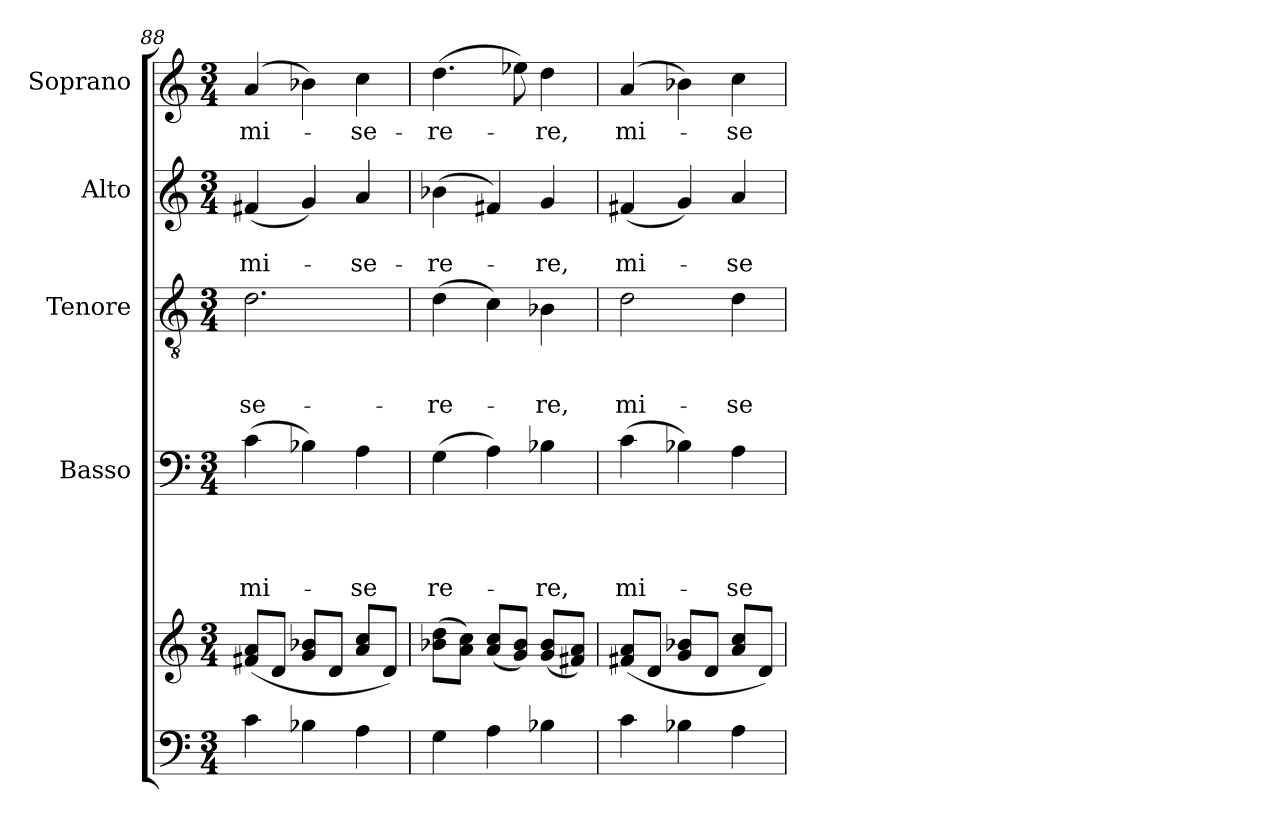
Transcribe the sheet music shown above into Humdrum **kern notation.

**kern	**kern	**kern	**text	**text	**text	**text	**kern	**text	**text	**text	**kern	**text	**text	**kern	**text
*part6	*part5	*part4	*part4	*part4	*part4	*part4	*part3	*part3	*part3	*part3	*part2	*part2	*part2	*part1	*part1
*staff6	*staff5	*staff4	*staff4	*staff4	*staff4	*staff4	*staff3	*staff3	*staff3	*staff3	*staff2	*staff2	*staff2	*staff1	*staff1
*	*	*I"Basso	*	*	*	*	*I"Tenore	*	*	*	*I"Alto	*	*	*I"Soprano	*
*clefF4	*clefG2	*clefF4	*	*	*	*	*clefGv2	*	*	*	*clefG2	*	*	*clefG2	*
*k[]	*k[]	*k[]	*	*	*	*	*k[]	*	*	*	*k[]	*	*	*k[]	*
*C:	*C:	*C:	*	*	*	*	*C:	*	*	*	*C:	*	*	*C:	*
*M3/4	*M3/4	*M3/4	*	*	*	*	*M3/4	*	*	*	*M3/4	*	*	*M3/4	*
=88	=88	=88	=88	=88	=88	=88	=88	=88	=88	=88	=88	=88	=88	=88	=88
!	!	!	!	!	!	!LO:LY:b	!	!	!	!LO:LY:b	!	!	!LO:LY:b	!	!LO:LY:b
4c\	(<8f#X/ 8a/L	(>4c\	.	.	.	mi-	2.d\	.	.	-se-	(<4f#X/	.	mi-	(<4a/	mi-
.	8d/J	.	.	.	.	.	.	.	.	.	.	.	.	.	.
4B-X\	8g/ 8b-X/L	4B-X\)	.	.	.	.	.	.	.	.	4g/)	.	.	4b-X\)	.
.	8d/J	.	.	.	.	.	.	.	.	.	.	.	.	.	.
!	!	!	!	!	!	!LO:LY:b	!	!	!	!	!	!	!LO:LY:b	!	!LO:LY:b
4A\	8a/ 8cc/L	4A\	.	.	.	-se	.	.	.	.	4a/	.	-se-	4cc\	-se-
.	8d/J)	.	.	.	.	.	.	.	.	.	.	.	.	.	.
=89	=89	=89	=89	=89	=89	=89	=89	=89	=89	=89	=89	=89	=89	=89	=89
!	!	!	!	!	!	!LO:LY:b	!	!	!	!LO:LY:b	!	!	!LO:LY:b	!	!LO:LY:b
4G\	(>8b-X\ 8dd\L	(>4G\	.	.	.	re-	(>4d\	.	.	-re-	(>4b-X\	.	-re-	(>4.dd\	-re-
.	8a\ 8cc\J)	.	.	.	.	.	.	.	.	.	.	.	.	.	.
4A\	(<8a/ 8cc/L	4A\)	.	.	.	.	4c\)	.	.	.	4f#X/)	.	.	.	.
.	8g/ 8b-/J)	.	.	.	.	.	.	.	.	.	.	.	.	8ee-X\)	.
!	!	!	!	!	!	!LO:LY:b	!	!	!	!LO:LY:b	!	!	!LO:LY:b	!	!LO:LY:b
4B-X\	(<8g/ 8b-/L	4B-X\	.	.	.	-re,	4B-X\	.	.	-re,	4g/	.	-re,	4dd\	-re,
.	8f#X/ 8a/J)	.	.	.	.	.	.	.	.	.	.	.	.	.	.
=90	=90	=90	=90	=90	=90	=90	=90	=90	=90	=90	=90	=90	=90	=90	=90
!	!	!	!	!	!	!LO:LY:b	!	!	!	!LO:LY:b	!	!	!LO:LY:b	!	!LO:LY:b
4c\	(<8f#X/ 8a/L	(>4c\	.	.	.	mi-	2d\	.	.	mi-	(<4f#X/	.	mi-	(<4a/	mi-
.	8d/J	.	.	.	.	.	.	.	.	.	.	.	.	.	.
4B-X\	8g/ 8b-X/L	4B-X\)	.	.	.	.	.	.	.	.	4g/)	.	.	4b-X\)	.
.	8d/J	.	.	.	.	.	.	.	.	.	.	.	.	.	.
!	!	!	!	!	!	!LO:LY:b	!	!	!	!LO:LY:b	!	!	!LO:LY:b	!	!LO:LY:b
4A\	8a/ 8cc/L	4A\	.	.	.	-se-	4d\	.	.	-se-	4a/	.	-se-	4cc\	-se-
.	8d/J)	.	.	.	.	.	.	.	.	.	.	.	.	.	.
=	=	=	=	=	=	=	=	=	=	=	=	=	=	=	=
*-	*-	*-	*-	*-	*-	*-	*-	*-	*-	*-	*-	*-	*-	*-	*-
